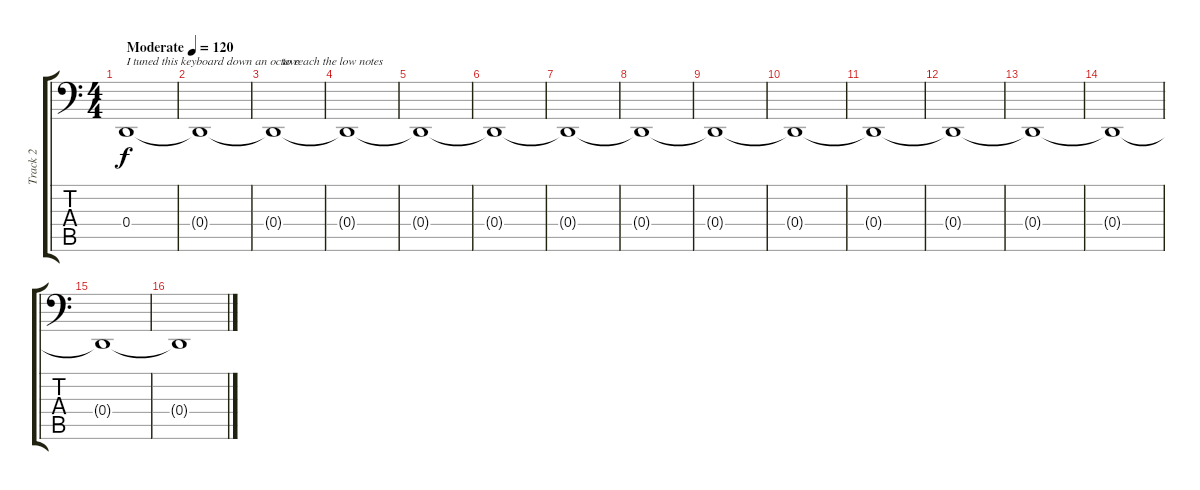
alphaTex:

\track ("Track 2" "Track 2") {instrument stringensemble1}
\staff {score tabs}
\tuning (E3 B2 G2 D2 A1 E1) {hide}
\ts (4 4)
\tempo (120 "Moderate")
\clef f4
\ks c
0.4.1{txt "I tuned this keyboard down an octave" dy f instrument stringensemble1} |
0.4{t}.1 |
0.4{t}.1{txt "   to reach the low notes"} |
0.4{t}.1 |
0.4{t}.1 |
0.4{t}.1 |
0.4{t}.1 |
0.4{t}.1 |
0.4{t}.1 |
0.4{t}.1 |
0.4{t}.1 |
0.4{t}.1 |
0.4{t}.1 |
0.4{t}.1 |
0.4{t}.1 |
0.4{t}.1
